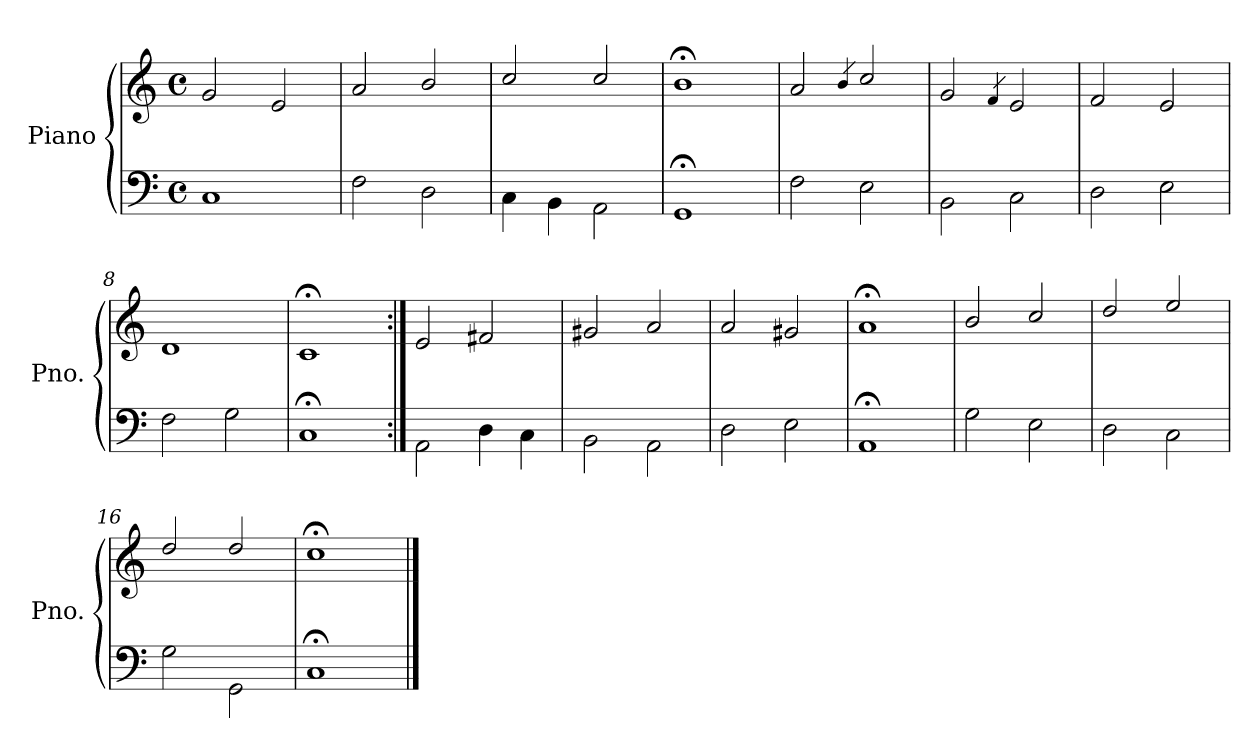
**kern	**kern
*part1	*part1
*staff2	*staff1
*I"Piano	*
*I'Pno.	*
*clefF4	*clefG2
*k[]	*k[]
*M4/4	*M4/4
*met(c)	*met(c)
=1	=1
1C	2g/
.	2e/
=2	=2
2F\	2a/
2D\	2b/
=3	=3
4C\	2cc/
4BB\	.
2AA\	2cc/
=4	=4
1GG;	1b;<
=5	=5
2F\	2a/
.	4qb/
2E\	2cc/
=6	=6
2BB\	2g/
.	4qf/
2C\	2e/
=7	=7
2D\	2f/
2E\	2e/
=8	=8
2F\	1d
2G\	.
=9	=9
1C;	1c;<
!!LO:LB:g=z
=10:|!	=10:|!
2AA\	2e/
4D\	2f#X/
4C\	.
=11	=11
2BB\	2g#X/
2AA\	2a/
=12	=12
2D\	2a/
2E\	2g#X/
=13	=13
1AA;	1a;<
=14	=14
2G\	2b/
2E\	2cc/
=15	=15
2D\	2dd/
2C\	2ee/
=16	=16
2G\	2dd/
2GG\	2dd/
=17	=17
1C;	1cc;<
==	==
*-	*-
